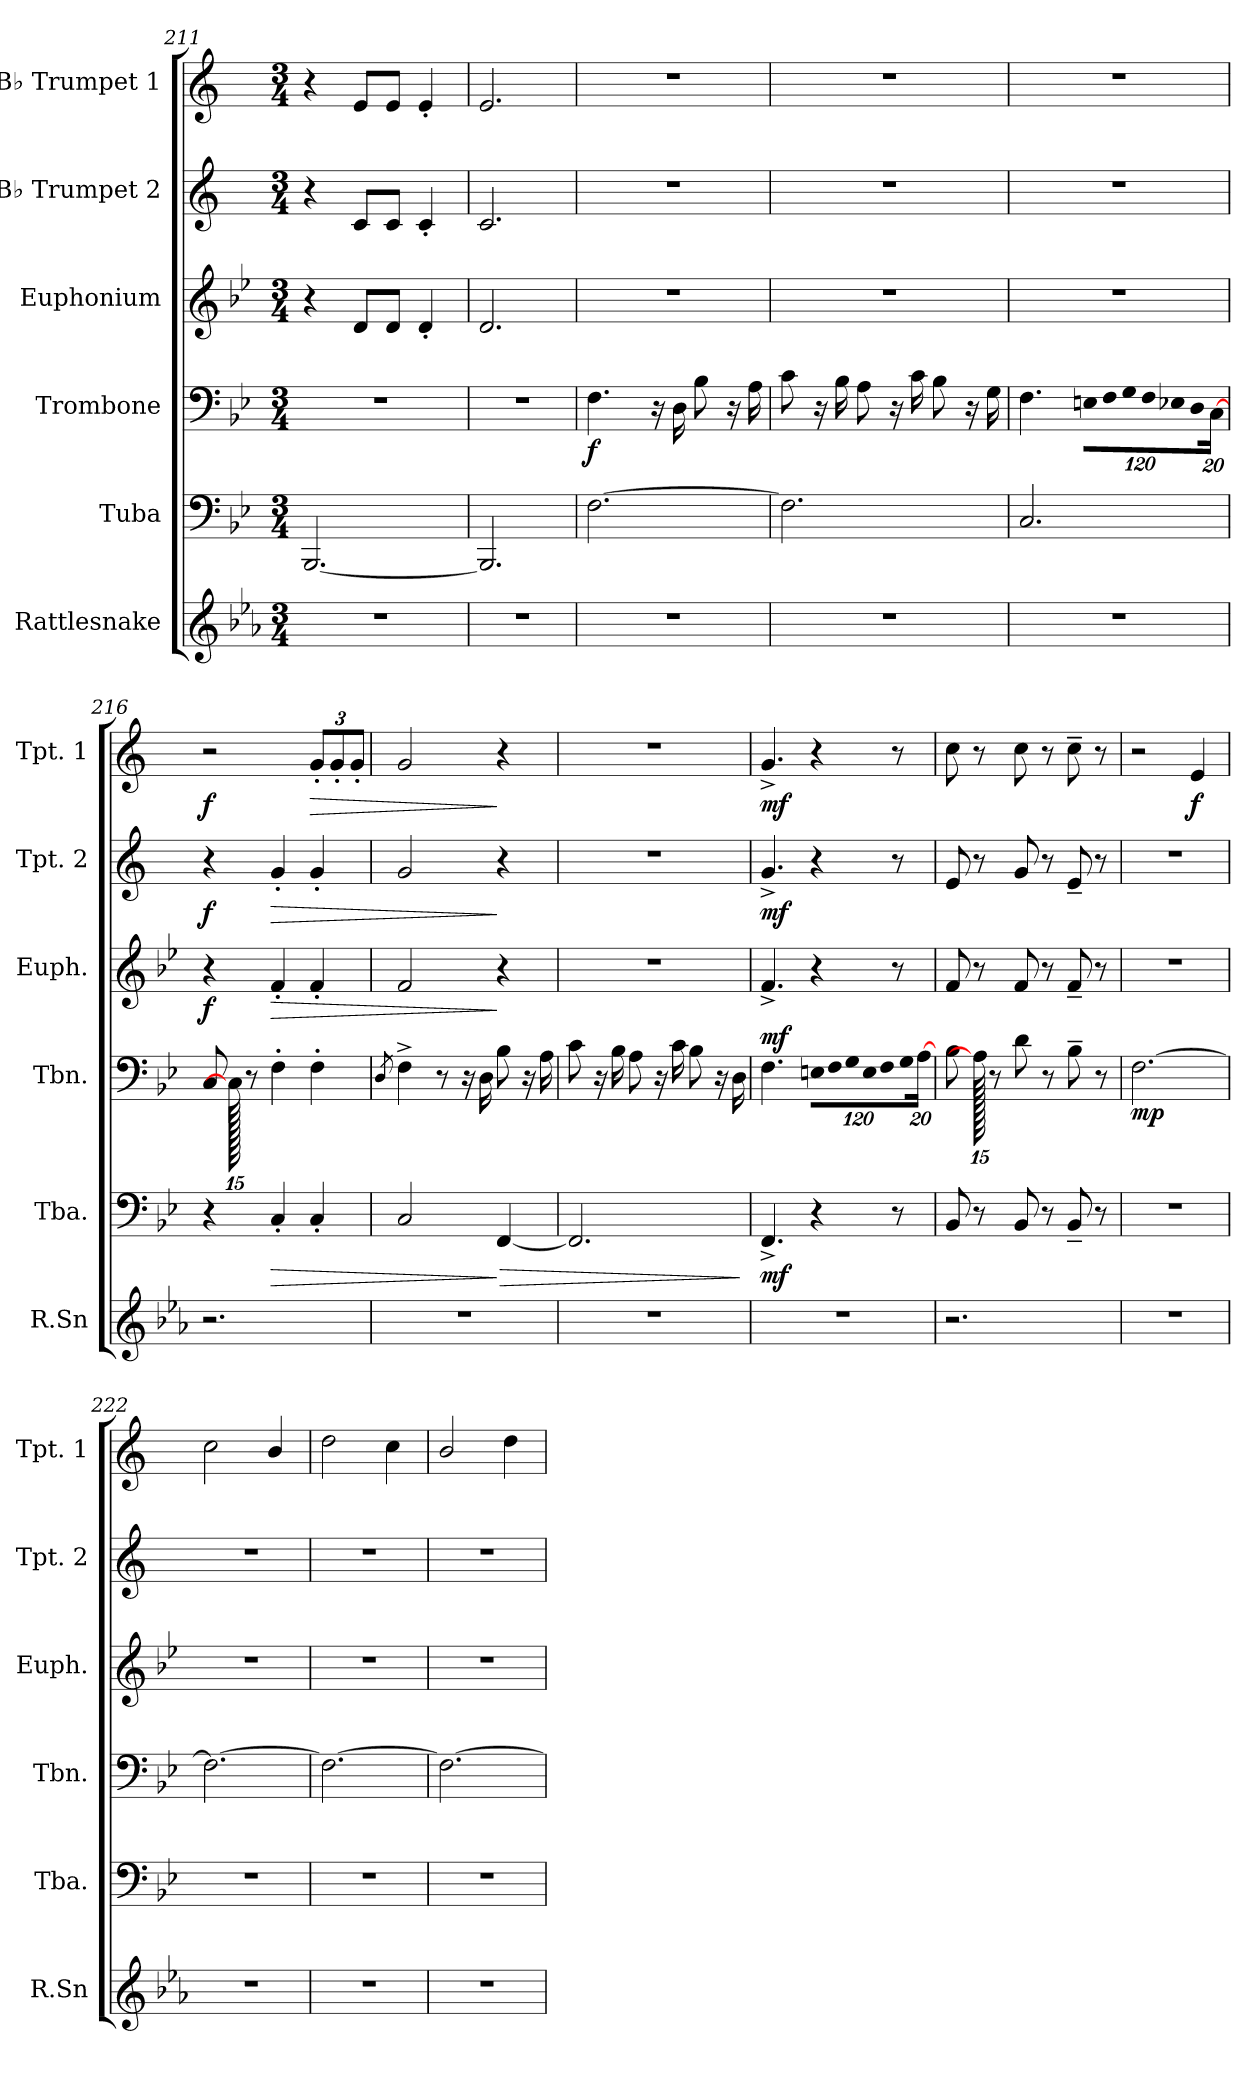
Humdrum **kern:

**kern	**kern	**dynam	**kern	**dynam	**kern	**dynam	**kern	**dynam	**kern	**dynam
*part6	*part5	*part5	*part4	*part4	*part3	*part3	*part2	*part2	*part1	*part1
*staff6	*staff5	*staff5	*staff4	*staff4	*staff3	*staff3	*staff2	*staff2	*staff1	*staff1
*I"Rattlesnake	*I"Tuba	*	*I"Trombone	*	*I"Euphonium	*	*I"B♭ Trumpet 2	*	*I"B♭ Trumpet 1	*
*I'R.Sn	*I'Tba.	*	*I'Tbn.	*	*I'Euph.	*	*I'Tpt. 2	*	*I'Tpt. 1	*
*clefG2	*clefF4	*	*clefF4	*	*clefG2	*	*clefG2	*	*clefG2	*
*	*	*	*	*	*ITrd7c12	*	*ITrd1c2	*	*ITrd1c2	*
*k[b-e-a-]	*k[b-e-]	*	*k[b-e-]	*	*k[b-e-]	*	*k[b-e-]	*	*k[b-e-]	*
*M3/4	*M3/4	*	*M3/4	*	*M3/4	*	*M3/4	*	*M3/4	*
=211	=211	=211	=211	=211	=211	=211	=211	=211	=211	=211
2.r	[2.BBB-/	.	2.r	.	4r	.	4r	.	4r	.
.	.	.	.	.	8D/L	.	8B-/L	.	8d/L	.
.	.	.	.	.	8D/J	.	8B-/J	.	8d/J	.
.	.	.	.	.	4D'/	.	4B-'/	.	4d'/	.
=212	=212	=212	=212	=212	=212	=212	=212	=212	=212	=212
2.r	2.BBB-/]	.	2.r	.	2.D/	.	2.B-/	.	2.d/	.
=213	=213	=213	=213	=213	=213	=213	=213	=213	=213	=213
*	*	*	*	*	*	*	*	*	*MM140	*
!	!	!	!	!LO:DY:b	!	!	!	!	!	!
2.r	[2.F\	.	4.F\	f	2.r	.	2.r	.	2.r	.
.	.	.	16r	.	.	.	.	.	.	.
.	.	.	16D\	.	.	.	.	.	.	.
.	.	.	8B-\	.	.	.	.	.	.	.
.	.	.	16r	.	.	.	.	.	.	.
.	.	.	16A\	.	.	.	.	.	.	.
!!LO:PB:g=z
=214	=214	=214	=214	=214	=214	=214	=214	=214	=214	=214
2.r	2.F\]	.	8c\	.	2.r	.	2.r	.	2.r	.
.	.	.	16r	.	.	.	.	.	.	.
.	.	.	16B-\	.	.	.	.	.	.	.
.	.	.	8A\	.	.	.	.	.	.	.
.	.	.	16r	.	.	.	.	.	.	.
.	.	.	16c\	.	.	.	.	.	.	.
.	.	.	8B-\	.	.	.	.	.	.	.
.	.	.	16r	.	.	.	.	.	.	.
.	.	.	16G\	.	.	.	.	.	.	.
=215	=215	=215	=215	=215	=215	=215	=215	=215	=215	=215
2.r	2.C/	.	4.F\	.	2.r	.	2.r	.	2.r	.
*	*	*	*Xbrackettup	*	*	*	*	*	*	*
!	!	!	!LO:N:vis=16	!	!	!	!	!	!	!
.	.	.	1920%103En\LL	.	.	.	.	.	.	.
!	!	!	!LO:N:vis=16	!	!	!	!	!	!	!
.	.	.	1920%103F\	.	.	.	.	.	.	.
!	!	!	!LO:N:vis=16	!	!	!	!	!	!	!
.	.	.	1920%103G\	.	.	.	.	.	.	.
!	!	!	!LO:N:vis=16	!	!	!	!	!	!	!
.	.	.	1920%103F\	.	.	.	.	.	.	.
!	!	!	!LO:N:vis=16	!	!	!	!	!	!	!
.	.	.	1920%103E-X\	.	.	.	.	.	.	.
!	!	!	!LO:N:vis=16	!	!	!	!	!	!	!
.	.	.	1920%103D\	.	.	.	.	.	.	.
.	.	.	[320%17C\JJ	.	.	.	.	.	.	.
=216	=216	=216	=216	=216	=216	=216	=216	=216	=216	=216
!	!	!	!	!	!	!LO:DY:b	!	!LO:DY:b	!	!LO:DY:b
2.r	4r	.	8C/	.	4r	f	4r	f	2r	f
.	.	.	1920C\]	.	.	.	.	.	.	.
.	.	.	8r	.	.	.	.	.	.	.
!	!	!LO:HP:b	!	!	!	!LO:HP:b	!	!LO:HP:b	!	!
.	4C'/	>	.	.	4F'/	>	4f'/	>	.	.
.	.	.	4F'\	.	.	.	.	.	.	.
*	*	*	*	*	*	*	*	*	*Xbrackettup	*
!	!	!	!	!	!	!	!	!	!	!LO:HP:b
.	4C'/	.	.	.	4F'/	.	4f'/	.	12f'/L	>
.	.	.	4F'\	.	.	.	.	.	.	.
.	.	.	.	.	.	.	.	.	12f'/	.
.	.	.	.	.	.	.	.	.	12f'/J	.
1920ryy	1920ryy	.	.	.	1920ryy	.	1920ryy	.	1920ryy	.
=217	=217	=217	=217	=217	=217	=217	=217	=217	=217	=217
.	.	.	8qD/	.	.	.	.	.	.	.
2.r	2C/	.	4F^\	.	2F/	.	2f/	.	2f/	.
.	.	.	8r	.	.	.	.	.	.	.
.	.	.	16r	.	.	.	.	.	.	.
.	.	.	16D\	.	.	.	.	.	.	.
!	!	!LO:HP:n=1:b	!	!	!	!	!	!	!	!
.	[4FF/	] >	8B-\	.	4r	]	4r	]	4r	]
.	.	.	16r	.	.	.	.	.	.	.
.	.	.	16A\	.	.	.	.	.	.	.
!!LO:LB:g=z
=218	=218	=218	=218	=218	=218	=218	=218	=218	=218	=218
2.r	2.FF/]	.	8c\	.	2.r	.	2.r	.	2.r	.
.	.	.	16r	.	.	.	.	.	.	.
.	.	.	16B-\	.	.	.	.	.	.	.
.	.	.	8A\	.	.	.	.	.	.	.
.	.	.	16r	.	.	.	.	.	.	.
.	.	.	16c\	.	.	.	.	.	.	.
.	.	.	8B-\	.	.	.	.	.	.	.
.	.	.	16r	.	.	.	.	.	.	.
.	.	.	16D\	.	.	.	.	.	.	.
.	.	]	.	.	.	.	.	.	.	.
=219	=219	=219	=219	=219	=219	=219	=219	=219	=219	=219
!	!	!LO:DY:b	!	!LO:DY:a	!	!	!	!LO:DY:b	!	!LO:DY:b
2.r	4.FF^/	mf	4.F\	mf	4.F^/	.	4.f^/	mf	4.f^/	mf
!	!	!	!LO:N:vis=16	!	!	!	!	!	!	!
.	4r	.	1920%103En\LL	.	4r	.	4r	.	4r	.
!	!	!	!LO:N:vis=16	!	!	!	!	!	!	!
.	.	.	1920%103F\	.	.	.	.	.	.	.
!	!	!	!LO:N:vis=16	!	!	!	!	!	!	!
.	.	.	1920%103G\	.	.	.	.	.	.	.
!	!	!	!LO:N:vis=16	!	!	!	!	!	!	!
.	.	.	1920%103E\	.	.	.	.	.	.	.
!	!	!	!LO:N:vis=16	!	!	!	!	!	!	!
.	.	.	1920%103F\	.	.	.	.	.	.	.
.	8r	.	.	.	8r	.	8r	.	8r	.
!	!	!	!LO:N:vis=16	!	!	!	!	!	!	!
.	.	.	1920%103G\	.	.	.	.	.	.	.
.	.	.	[320%17A\JJ	.	.	.	.	.	.	.
=220	=220	=220	=220	=220	=220	=220	=220	=220	=220	=220
2.r	8BB-/	.	8B-\	.	8F/	.	8d/	.	8b-\	.
.	8r	.	1920A\]	.	8r	.	8r	.	8r	.
.	.	.	8r	.	.	.	.	.	.	.
.	8BB-/	.	.	.	8F/	.	8f/	.	8b-\	.
.	.	.	8d\	.	.	.	.	.	.	.
.	8r	.	.	.	8r	.	8r	.	8r	.
.	.	.	8r	.	.	.	.	.	.	.
.	8BB-~/	.	.	.	8F~/	.	8d~/	.	8b-~\	.
.	.	.	8B-~\	.	.	.	.	.	.	.
.	8r	.	.	.	8r	.	8r	.	8r	.
.	.	.	8r	.	.	.	.	.	.	.
1920ryy	1920ryy	.	.	.	1920ryy	.	1920ryy	.	1920ryy	.
=221	=221	=221	=221	=221	=221	=221	=221	=221	=221	=221
!	!	!	!	!LO:DY:b	!	!	!	!	!	!
2.r	2.r	.	[2.F\	mp	2.r	.	2.r	.	2r	.
!	!	!	!	!	!	!	!	!	!	!LO:DY:b
.	.	.	.	.	.	.	.	.	4d/	f
=222	=222	=222	=222	=222	=222	=222	=222	=222	=222	=222
2.r	2.r	.	2.F\_	.	2.r	.	2.r	.	2b-\	.
.	.	.	.	.	.	.	.	.	4a/	.
=223	=223	=223	=223	=223	=223	=223	=223	=223	=223	=223
2.r	2.r	.	2.F\_	.	2.r	.	2.r	.	2cc\	.
.	.	.	.	.	.	.	.	.	4b-\	.
=224	=224	=224	=224	=224	=224	=224	=224	=224	=224	=224
2.r	2.r	.	2.F\_	.	2.r	.	2.r	.	2a/	.
.	.	.	.	.	.	.	.	.	4cc\	.
=	=	=	=	=	=	=	=	=	=	=
*-	*-	*-	*-	*-	*-	*-	*-	*-	*-	*-
